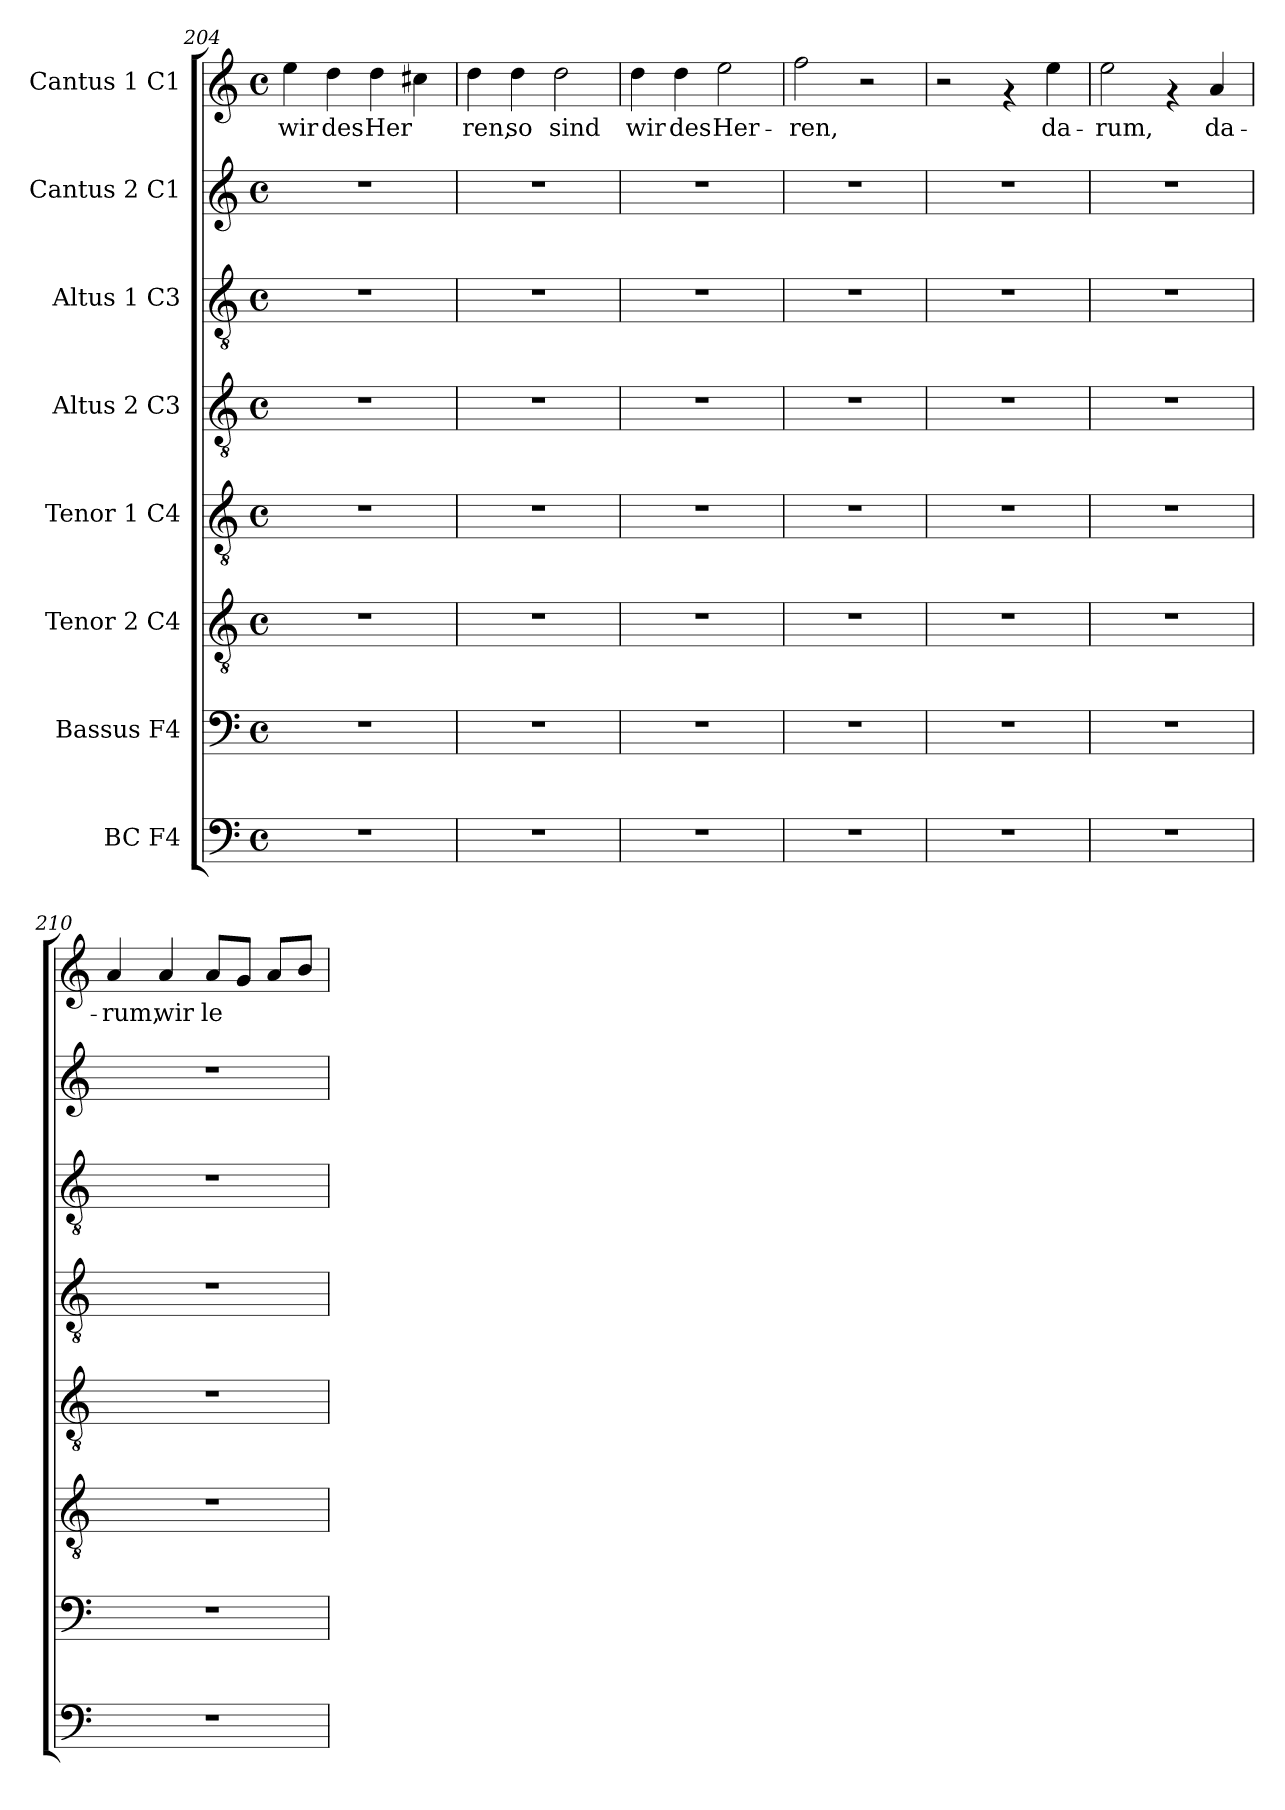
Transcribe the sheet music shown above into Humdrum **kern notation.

**kern	**kern	**kern	**kern	**kern	**kern	**kern	**kern	**text
*part8	*part7	*part6	*part5	*part4	*part3	*part2	*part1	*part1
*staff8	*staff7	*staff6	*staff5	*staff4	*staff3	*staff2	*staff1	*staff1
*I"BC  F4	*I"Bassus  F4	*I"Tenor 2  C4	*I"Tenor 1  C4	*I"Altus 2  C3	*I"Altus 1  C3	*I"Cantus 2  C1	*I"Cantus 1  C1	*
!!LO:LB:g=z
*clefF4	*clefF4	*clefGv2	*clefGv2	*clefGv2	*clefGv2	*clefG2	*clefG2	*
*k[]	*k[]	*k[]	*k[]	*k[]	*k[]	*k[]	*k[]	*
*C:	*C:	*C:	*C:	*C:	*C:	*C:	*C:	*
*M4/4	*M4/4	*M4/4	*M4/4	*M4/4	*M4/4	*M4/4	*M4/4	*
*met(c)	*met(c)	*met(c)	*met(c)	*met(c)	*met(c)	*met(c)	*met(c)	*
=204	=204	=204	=204	=204	=204	=204	=204	=204
!	!	!	!	!	!	!	!	!LO:LY:b:cj
1r	1r	1r	1r	1r	1r	1r	4ee\	wir
!	!	!	!	!	!	!	!	!LO:LY:b:cj
.	.	.	.	.	.	.	4dd\	des
!	!	!	!	!	!	!	!	!LO:LY:b:cj
.	.	.	.	.	.	.	4dd\	Her-
!	!	!	!	!	!	!	!	!LO:LY:b:cj
.	.	.	.	.	.	.	4cc#X\	--
=205	=205	=205	=205	=205	=205	=205	=205	=205
!	!	!	!	!	!	!	!	!LO:LY:b:cj
1r	1r	1r	1r	1r	1r	1r	4dd\	-ren,
!	!	!	!	!	!	!	!	!LO:LY:b:cj
.	.	.	.	.	.	.	4dd\	so
!	!	!	!	!	!	!	!	!LO:LY:b:cj
.	.	.	.	.	.	.	2dd\	sind
=206	=206	=206	=206	=206	=206	=206	=206	=206
!	!	!	!	!	!	!	!	!LO:LY:b:cj
1r	1r	1r	1r	1r	1r	1r	4dd\	wir
!	!	!	!	!	!	!	!	!LO:LY:b:cj
.	.	.	.	.	.	.	4dd\	des
!	!	!	!	!	!	!	!	!LO:LY:b:cj
.	.	.	.	.	.	.	2ee\	Her-
=207	=207	=207	=207	=207	=207	=207	=207	=207
!	!	!	!	!	!	!	!	!LO:LY:b:cj
1r	1r	1r	1r	1r	1r	1r	2ff\	-ren,
.	.	.	.	.	.	.	2r	.
=208	=208	=208	=208	=208	=208	=208	=208	=208
1r	1r	1r	1r	1r	1r	1r	2r	.
.	.	.	.	.	.	.	4rf	.
!	!	!	!	!	!	!	!	!LO:LY:b:cj
.	.	.	.	.	.	.	4ee\	da-
=209	=209	=209	=209	=209	=209	=209	=209	=209
!	!	!	!	!	!	!	!	!LO:LY:b:cj
1r	1r	1r	1r	1r	1r	1r	2ee\	-rum,
.	.	.	.	.	.	.	4rf	.
!	!	!	!	!	!	!	!	!LO:LY:b:cj
.	.	.	.	.	.	.	4a/	da-
=210	=210	=210	=210	=210	=210	=210	=210	=210
!	!	!	!	!	!	!	!	!LO:LY:b:cj
1r	1r	1r	1r	1r	1r	1r	4a/	-rum,
!	!	!	!	!	!	!	!	!LO:LY:b:cj
.	.	.	.	.	.	.	4a/	wir
!	!	!	!	!	!	!	!	!LO:LY:b:cj
.	.	.	.	.	.	.	8a/L	le-
!	!	!	!	!	!	!	!	!LO:LY:b:cj
.	.	.	.	.	.	.	8g/J	--
!	!	!	!	!	!	!	!	!LO:LY:b:cj
.	.	.	.	.	.	.	8a/L	--
!	!	!	!	!	!	!	!	!LO:LY:b:cj
.	.	.	.	.	.	.	8b/J	--
=	=	=	=	=	=	=	=	=
*-	*-	*-	*-	*-	*-	*-	*-	*-
